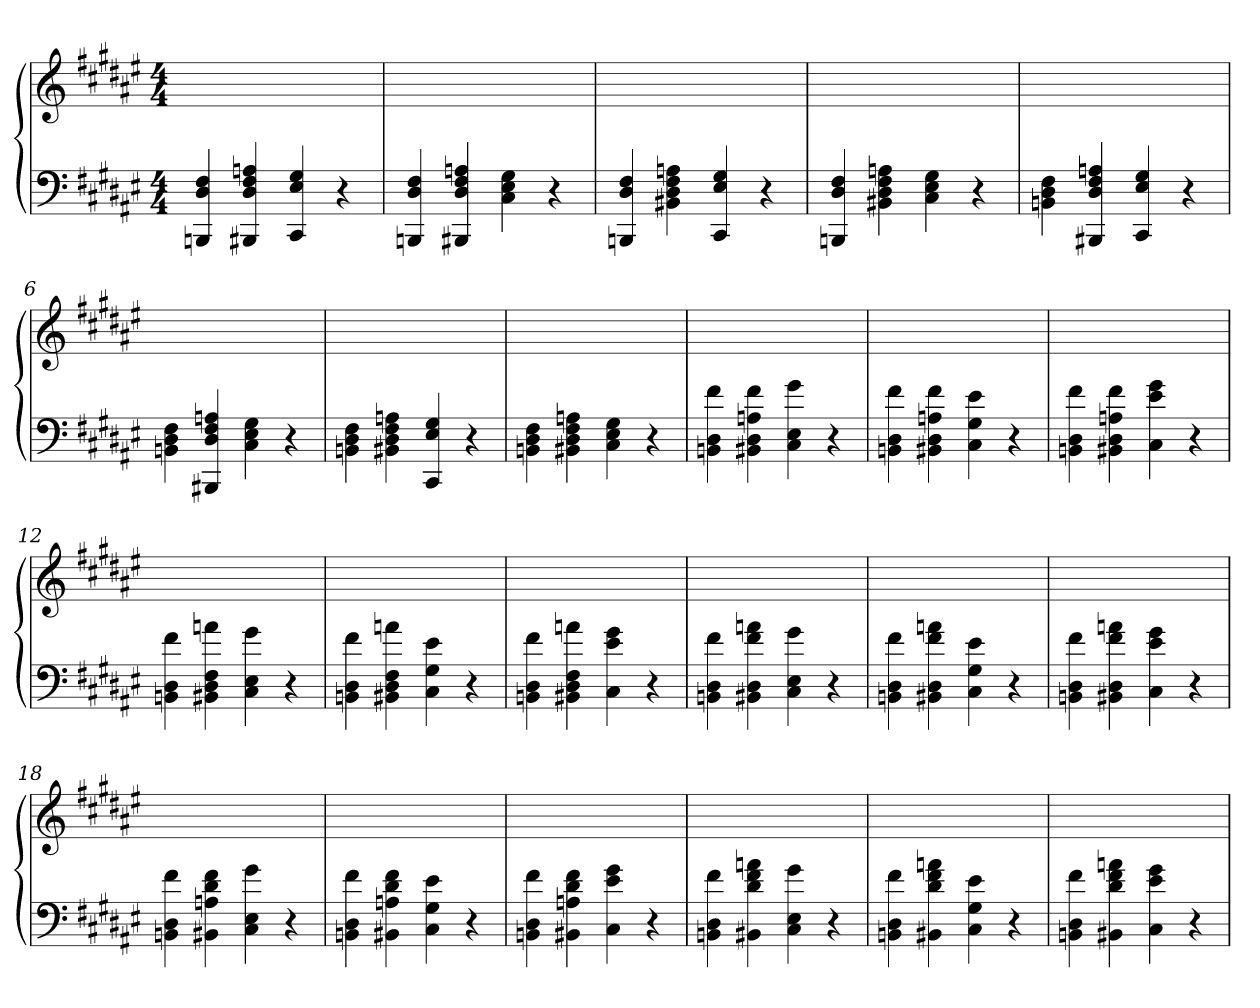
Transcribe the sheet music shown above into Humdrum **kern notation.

**kern	**kern
*part2	*part1
*staff2	*staff1
*clefF4	*clefG2
*k[f#c#g#d#a#e#]	*k[f#c#g#d#a#e#]
*F#:	*F#:
*M4/4	*M4/4
*MM60	*MM60
=1	=1
4BBBn 4D# 4F#	1ryy
4BBB#X 4D# 4F# 4An	.
4CC# 4E# 4G#	.
4r	.
=2	=2
4BBBn 4D# 4F#	1ryy
4BBB#X 4D# 4F# 4An	.
4C# 4E# 4G#	.
4r	.
=3	=3
4BBBn 4D# 4F#	1ryy
4BB#X 4D# 4F# 4An	.
4CC# 4E# 4G#	.
4r	.
=4	=4
4BBBn 4D# 4F#	1ryy
4BB#X 4D# 4F# 4An	.
4C# 4E# 4G#	.
4r	.
=5	=5
4BBn 4D# 4F#	1ryy
4BBB#X 4D# 4F# 4An	.
4CC# 4E# 4G#	.
4r	.
=6	=6
4BBn 4D# 4F#	1ryy
4BBB#X 4D# 4F# 4An	.
4C# 4E# 4G#	.
4r	.
=7	=7
4BBn 4D# 4F#	1ryy
4BB#X 4D# 4F# 4An	.
4CC# 4E# 4G#	.
4r	.
=8	=8
4BBn 4D# 4F#	1ryy
4BB#X 4D# 4F# 4An	.
4C# 4E# 4G#	.
4r	.
=9	=9
4BBn 4D# 4f#	1ryy
4BB#X 4D# 4An 4f#	.
4C# 4E# 4g#	.
4r	.
=10	=10
4BBn 4D# 4f#	1ryy
4BB#X 4D# 4An 4f#	.
4C# 4G# 4e#	.
4r	.
=11	=11
4BBn 4D# 4f#	1ryy
4BB#X 4D# 4An 4f#	.
4C# 4e# 4g#	.
4r	.
=12	=12
4BBn 4D# 4f#	1ryy
4BB#X 4D# 4F# 4an	.
4C# 4E# 4g#	.
4r	.
=13	=13
4BBn 4D# 4f#	1ryy
4BB#X 4D# 4F# 4an	.
4C# 4G# 4e#	.
4r	.
=14	=14
4BBn 4D# 4f#	1ryy
4BB#X 4D# 4F# 4an	.
4C# 4e# 4g#	.
4r	.
=15	=15
4BBn 4D# 4f#	1ryy
4BB#X 4D# 4f# 4an	.
4C# 4E# 4g#	.
4r	.
=16	=16
4BBn 4D# 4f#	1ryy
4BB#X 4D# 4f# 4an	.
4C# 4G# 4e#	.
4r	.
=17	=17
4BBn 4D# 4f#	1ryy
4BB#X 4D# 4f# 4an	.
4C# 4e# 4g#	.
4r	.
=18	=18
4BBn 4D# 4f#	1ryy
4BB#X 4An 4d# 4f#	.
4C# 4E# 4g#	.
4r	.
=19	=19
4BBn 4D# 4f#	1ryy
4BB#X 4An 4d# 4f#	.
4C# 4G# 4e#	.
4r	.
=20	=20
4BBn 4D# 4f#	1ryy
4BB#X 4An 4d# 4f#	.
4C# 4e# 4g#	.
4r	.
=21	=21
4BBn 4D# 4f#	1ryy
4BB#X 4d# 4f# 4an	.
4C# 4E# 4g#	.
4r	.
=22	=22
4BBn 4D# 4f#	1ryy
4BB#X 4d# 4f# 4an	.
4C# 4G# 4e#	.
4r	.
=23	=23
4BBn 4D# 4f#	1ryy
4BB#X 4d# 4f# 4an	.
4C# 4e# 4g#	.
4r	.
=	=
*-	*-
